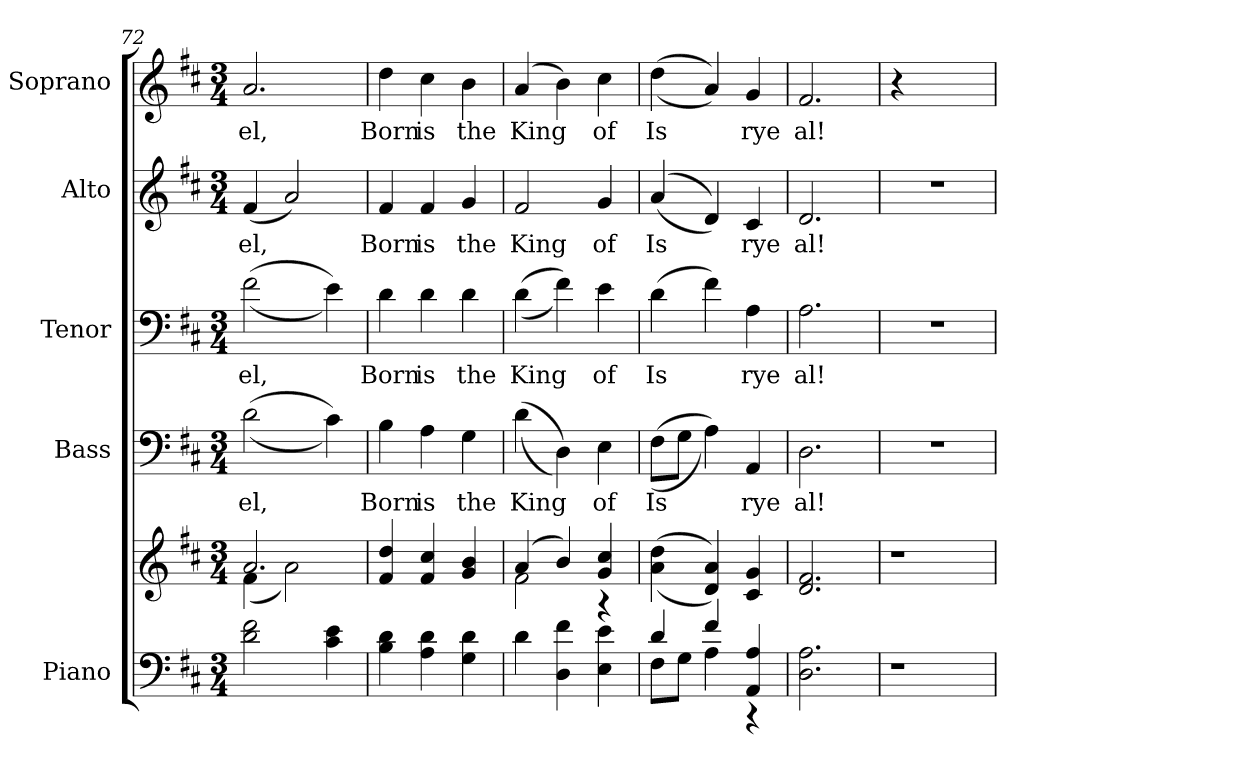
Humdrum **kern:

**kern	**kern	**kern	**text	**kern	**text	**kern	**text	**kern	**text
*part5	*part5	*part4	*part4	*part3	*part3	*part2	*part2	*part1	*part1
*staff6	*staff5	*staff4	*staff4	*staff3	*staff3	*staff2	*staff2	*staff1	*staff1
*I"Piano	*	*I"Bass	*	*I"Tenor	*	*I"Alto	*	*I"Soprano	*
*I'Pno.	*	*I'B.	*	*I'T.	*	*I'A.	*	*I'S.	*
*clefF4	*clefG2	*clefF4	*	*clefF4	*	*clefG2	*	*clefG2	*
*k[f#c#]	*k[f#c#]	*k[f#c#]	*	*k[f#c#]	*	*k[f#c#]	*	*k[f#c#]	*
*D:	*D:	*D:	*	*D:	*	*D:	*	*D:	*
*M3/4	*M3/4	*M3/4	*	*M3/4	*	*M3/4	*	*M3/4	*
=72	=72	=72	=72	=72	=72	=72	=72	=72	=72
*	*^	*	*	*	*	*	*	*	*
!	!	!	!	!LO:LY:b:color=#000000	!	!	!	!	!	!
!	!	!	!	!	!	!LO:LY:b:color=#000000	!	!	!	!
!	!	!	!	!	!	!	!	!LO:LY:b:color=#000000	!	!
!	!	!	!	!	!	!	!	!	!	!LO:LY:b:color=#000000
2di\ 2f#i	2.ai/	(4f#i\	((2di\	-el,	((2f#i\	-el,	(4f#i/	-el,	2.ai/	-el,
.	.	2ai\)	.	.	.	.	2ai/)	.	.	.
4c#i\ 4ei	.	.	4c#i\))	.	4ei\))	.	.	.	.	.
*	*v	*v	*	*	*	*	*	*	*	*
=73	=73	=73	=73	=73	=73	=73	=73	=73	=73
!	!	!	!LO:LY:b:color=#000000	!	!	!	!	!	!
!	!	!	!	!	!LO:LY:b:color=#000000	!	!	!	!
!	!	!	!	!	!	!	!LO:LY:b:color=#000000	!	!
!	!	!	!	!	!	!	!	!	!LO:LY:b:color=#000000
4Bi\ 4di	4f#i/ 4ddi	4Bi\	Born	4di\	Born	4f#i/	Born	4ddi\	Born
!	!	!	!LO:LY:b:color=#000000	!	!	!	!	!	!
!	!	!	!	!	!LO:LY:b:color=#000000	!	!	!	!
!	!	!	!	!	!	!	!LO:LY:b:color=#000000	!	!
!	!	!	!	!	!	!	!	!	!LO:LY:b:color=#000000
4Ai\ 4di	4f#i/ 4cc#i	4Ai\	is	4di\	is	4f#i/	is	4cc#i\	is
!	!	!	!LO:LY:b:color=#000000	!	!	!	!	!	!
!	!	!	!	!	!LO:LY:b:color=#000000	!	!	!	!
!	!	!	!	!	!	!	!LO:LY:b:color=#000000	!	!
!	!	!	!	!	!	!	!	!	!LO:LY:b:color=#000000
4Gi\ 4di	4gi/ 4bi	4Gi\	the	4di\	the	4gi/	the	4bi\	the
!!LO:PB:g=z
=74	=74	=74	=74	=74	=74	=74	=74	=74	=74
*	*^	*	*	*	*	*	*	*	*
!	!	!	!	!LO:LY:b:color=#000000	!	!	!	!	!	!
!	!	!	!	!	!	!LO:LY:b:color=#000000	!	!	!	!
!	!	!	!	!	!	!	!	!LO:LY:b:color=#000000	!	!
!	!	!	!	!	!	!	!	!	!	!LO:LY:b:color=#000000
4di\	(4ai/	2f#i\	((4di\	King	((4di\	King	2f#i/	King	(4ai/	King
4Di\ 4f#i	4bi/)	.	4Di\))	.	4f#i\))	.	.	.	4bi\)	.
!	!	!	!	!LO:LY:b:color=#000000	!	!	!	!	!	!
!	!	!	!	!	!	!LO:LY:b:color=#000000	!	!	!	!
!	!	!	!	!	!	!	!	!LO:LY:b:color=#000000	!	!
!	!	!	!	!	!	!	!	!	!	!LO:LY:b:color=#000000
4Ei\ 4ei	4gi/ 4cc#i	4r	4Ei\	of	4ei\	of	4gi/	of	4cc#i\	of
*	*v	*v	*	*	*	*	*	*	*	*
=75	=75	=75	=75	=75	=75	=75	=75	=75	=75
*^	*	*	*	*	*	*	*	*	*
*	*	*^	*	*	*	*	*	*	*	*
!	!	!	!	!	!LO:LY:b:color=#000000	!	!	!	!	!	!
*	*	*v	*v	*	*	*	*	*	*	*	*
*	*	*^	*	*	*	*	*	*	*	*
!	!	!	!	!	!	!	!LO:LY:b:color=#000000	!	!	!	!
*	*	*v	*v	*	*	*	*	*	*	*	*
*	*	*^	*	*	*	*	*	*	*	*
!	!	!	!	!	!	!	!	!	!LO:LY:b:color=#000000	!	!
*	*	*v	*v	*	*	*	*	*	*	*	*
*	*	*^	*	*	*	*	*	*	*	*
!	!	!	!	!	!	!	!	!	!	!	!LO:LY:b:color=#000000
*	*	*v	*v	*	*	*	*	*	*	*	*
4di/	8F#i\L	((4ai\ 4ddi	((8F#i\L	Is	(4di\	Is	((4ai/	Is	((4ddi\	Is
.	8Gi\J	.	8Gi\J	.	.	.	.	.	.	.
4f#i/	4Ai\	4di/ 4ai))	4Ai\))	.	4f#i\)	.	4di/))	.	4ai/))	.
!	!	!	!	!LO:LY:b:color=#000000	!	!	!	!	!	!
!	!	!	!	!	!	!LO:LY:b:color=#000000	!	!	!	!
!	!	!	!	!	!	!	!	!LO:LY:b:color=#000000	!	!
!	!	!	!	!	!	!	!	!	!	!LO:LY:b:color=#000000
4AAi/ 4Ai	4r	4c#i/ 4gi	4AAi/	rye	4Ai\	rye	4c#i/	rye	4gi/	rye
*v	*v	*	*	*	*	*	*	*	*	*
=76	=76	=76	=76	=76	=76	=76	=76	=76	=76
*^	*	*	*	*	*	*	*	*	*
!	!	!	!	!LO:LY:b:color=#000000	!	!	!	!	!	!
*v	*v	*	*	*	*	*	*	*	*	*
*^	*	*	*	*	*	*	*	*	*
!	!	!	!	!	!	!LO:LY:b:color=#000000	!	!	!	!
*v	*v	*	*	*	*	*	*	*	*	*
*^	*	*	*	*	*	*	*	*	*
!	!	!	!	!	!	!	!	!LO:LY:b:color=#000000	!	!
*v	*v	*	*	*	*	*	*	*	*	*
*^	*	*	*	*	*	*	*	*	*
!	!	!	!	!	!	!	!	!	!	!LO:LY:b:color=#000000
*v	*v	*	*	*	*	*	*	*	*	*
2.Di\ 2.Ai	2.di/ 2.f#i	2.Di\	al!	2.Ai\	al!	2.di/	al!	2.f#i/	al!
!!LO:PB:g=z
=77	=77	=77	=77	=77	=77	=77	=77	=77	=77
!LO:N:vis=1	!LO:N:vis=1	!LO:N:vis=1	!	!LO:N:vis=1	!	!LO:N:vis=1	!	!	!
4r	4r	2.r	.	2.r	.	2.r	.	4r	.
2ryy	2ryy	.	.	.	.	.	.	2ryy	.
=	=	=	=	=	=	=	=	=	=
*-	*-	*-	*-	*-	*-	*-	*-	*-	*-
